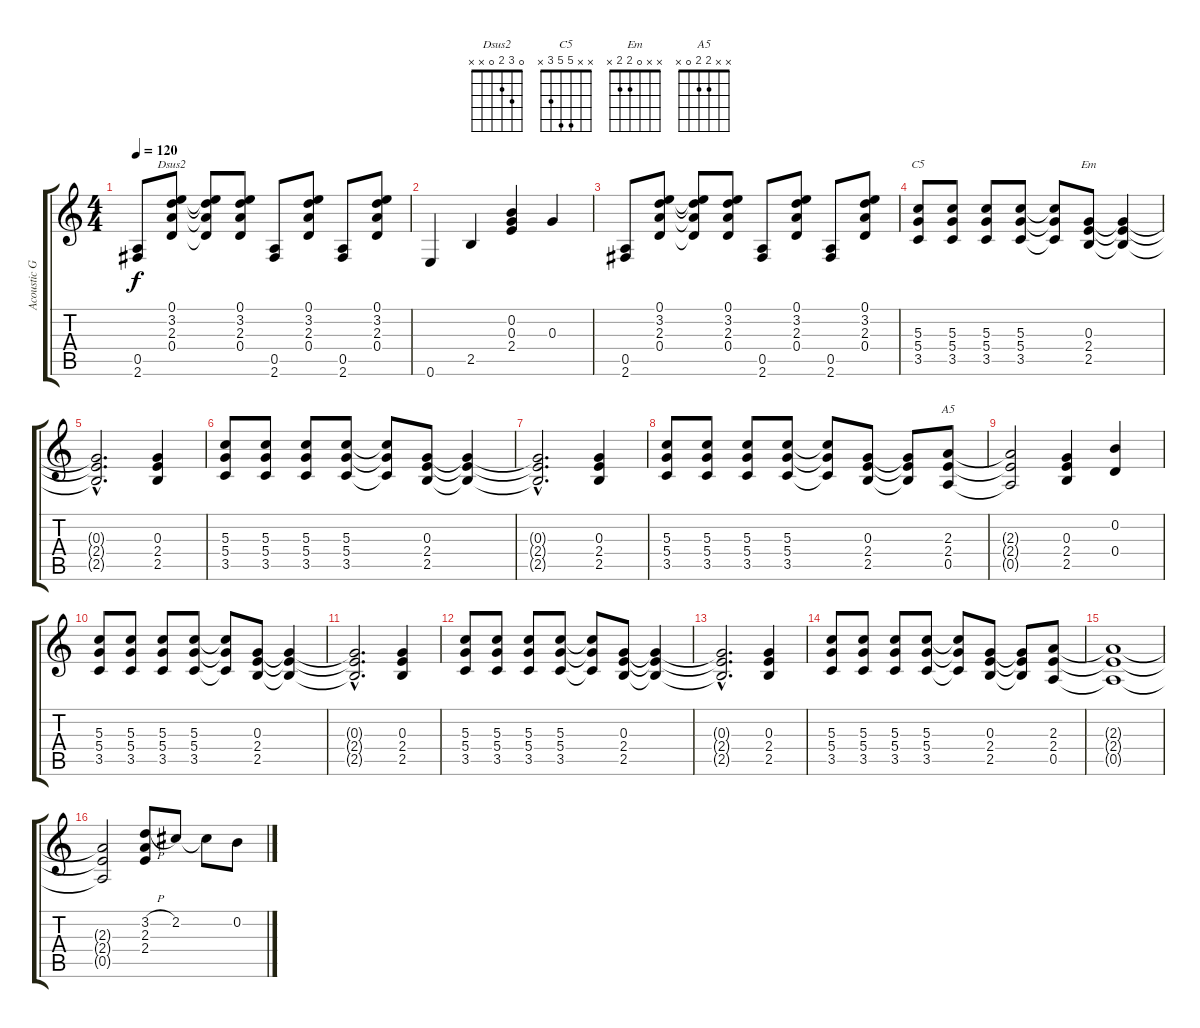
\track ("Acoustic Guitar" "Acoustic G") {instrument acousticguitarnylon}
\staff {score tabs}
\tuning (E4 B3 G3 D3 A2 E2) {hide}
\chord ("Dsus2" 0 3 2 0 x x)
\chord ("C5" x x 5 5 3 x)
\chord ("Em" x x 0 2 2 x)
\chord ("A5" x x 2 2 0 x)
\ts (4 4)
\tempo 120
\clef g2
\ks c
(0.5 2.6).8{dy f} (0.1 3.2 2.3 0.4).8{ch "Dsus2"} (0.1{t} 3.2{t} 2.3{t} 0.4{t}).8 (0.1 3.2 2.3 0.4).8 (0.5 2.6).8 (0.1 3.2 2.3 0.4).8 (0.5 2.6).8 (0.1 3.2 2.3 0.4).8 |
0.6.4 2.5.4 (0.2 0.3 2.4).4 0.3.4 |
(0.5 2.6).8 (0.1 3.2 2.3 0.4).8 (0.1{t} 3.2{t} 2.3{t} 0.4{t}).8 (0.1 3.2 2.3 0.4).8 (0.5 2.6).8 (0.1 3.2 2.3 0.4).8 (0.5 2.6).8 (0.1 3.2 2.3 0.4).8 |
(5.3 5.4 3.5).8{ch "C5"} (5.3 5.4 3.5).8 (5.3 5.4 3.5).8 (5.3 5.4 3.5).8 (5.3{t} 5.4{t} 3.5{t}).8 (0.3 2.4 2.5).8{ch "Em"} (0.3{t} 2.4{t} 2.5{t}).4 |
(0.3{hac t} 2.4{hac t} 2.5{hac t}).2{d} (0.3 2.4 2.5).4 |
(5.3 5.4 3.5).8 (5.3 5.4 3.5).8 (5.3 5.4 3.5).8 (5.3 5.4 3.5).8 (5.3{t} 5.4{t} 3.5{t}).8 (0.3 2.4 2.5).8 (0.3{t} 2.4{t} 2.5{t}).4 |
(0.3{hac t} 2.4{hac t} 2.5{hac t}).2{d} (0.3 2.4 2.5).4 |
(5.3 5.4 3.5).8 (5.3 5.4 3.5).8 (5.3 5.4 3.5).8 (5.3 5.4 3.5).8 (5.3{t} 5.4{t} 3.5{t}).8 (0.3 2.4 2.5).8 (0.3{t} 2.4{t} 2.5{t}).8 (2.3 2.4 0.5).8{ch "A5"} |
(2.3{t} 2.4{t} 0.5{t}).2 (0.3 2.4 2.5).4 (0.2 0.4).4 |
(5.3 5.4 3.5).8 (5.3 5.4 3.5).8 (5.3 5.4 3.5).8 (5.3 5.4 3.5).8 (5.3{t} 5.4{t} 3.5{t}).8 (0.3 2.4 2.5).8 (0.3{t} 2.4{t} 2.5{t}).4 |
(0.3{hac t} 2.4{hac t} 2.5{hac t}).2{d} (0.3 2.4 2.5).4 |
(5.3 5.4 3.5).8 (5.3 5.4 3.5).8 (5.3 5.4 3.5).8 (5.3 5.4 3.5).8 (5.3{t} 5.4{t} 3.5{t}).8 (0.3 2.4 2.5).8 (0.3{t} 2.4{t} 2.5{t}).4 |
(0.3{hac t} 2.4{hac t} 2.5{hac t}).2{d} (0.3 2.4 2.5).4 |
(5.3 5.4 3.5).8 (5.3 5.4 3.5).8 (5.3 5.4 3.5).8 (5.3 5.4 3.5).8 (5.3{t} 5.4{t} 3.5{t}).8 (0.3 2.4 2.5).8 (0.3{t} 2.4{t} 2.5{t}).8 (2.3 2.4 0.5).8 |
(2.3{t} 2.4{t} 0.5{t}).1 |
(2.3{t} 2.4{t} 0.5{t}).2 (3.2{h} 2.3 2.4).8 2.2.8 2.2{t}.8 0.2.8
